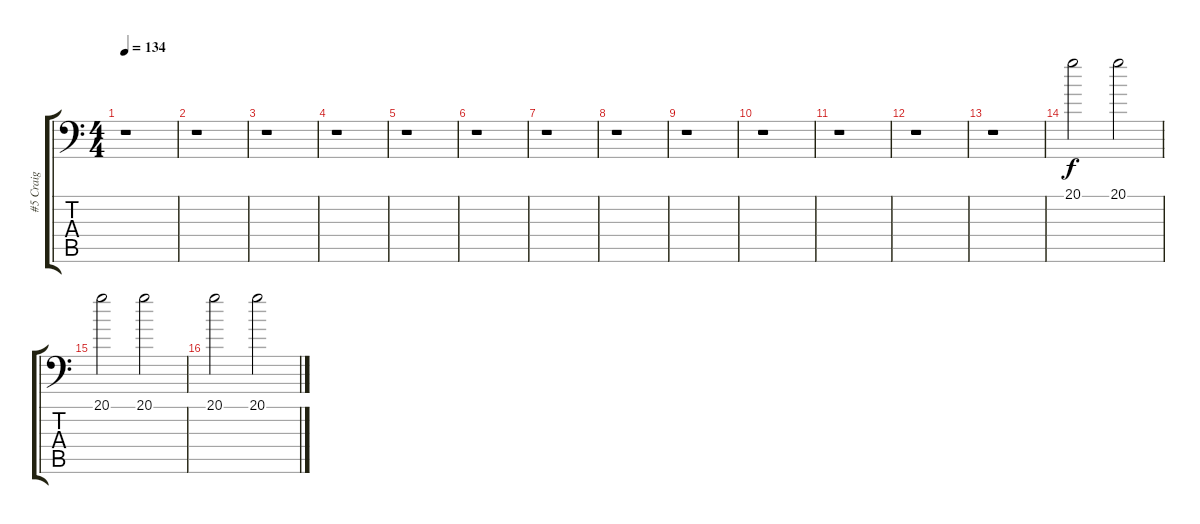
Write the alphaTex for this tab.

\track ("#5 Craig" "#5 Craig") {instrument sitar}
\staff {score tabs}
\tuning (B3 Gb3 D3 A2 E2 A1) {hide}
\ts (4 4)
\tempo 134
\clef f4
\ks c
r.1{dy f} |
r.1 |
r.1 |
r.1 |
r.1 |
r.1 |
r.1 |
r.1 |
r.1 |
r.1 |
r.1 |
r.1 |
r.1 |
20.1.2 20.1.2 |
20.1.2 20.1.2 |
20.1.2 20.1.2
